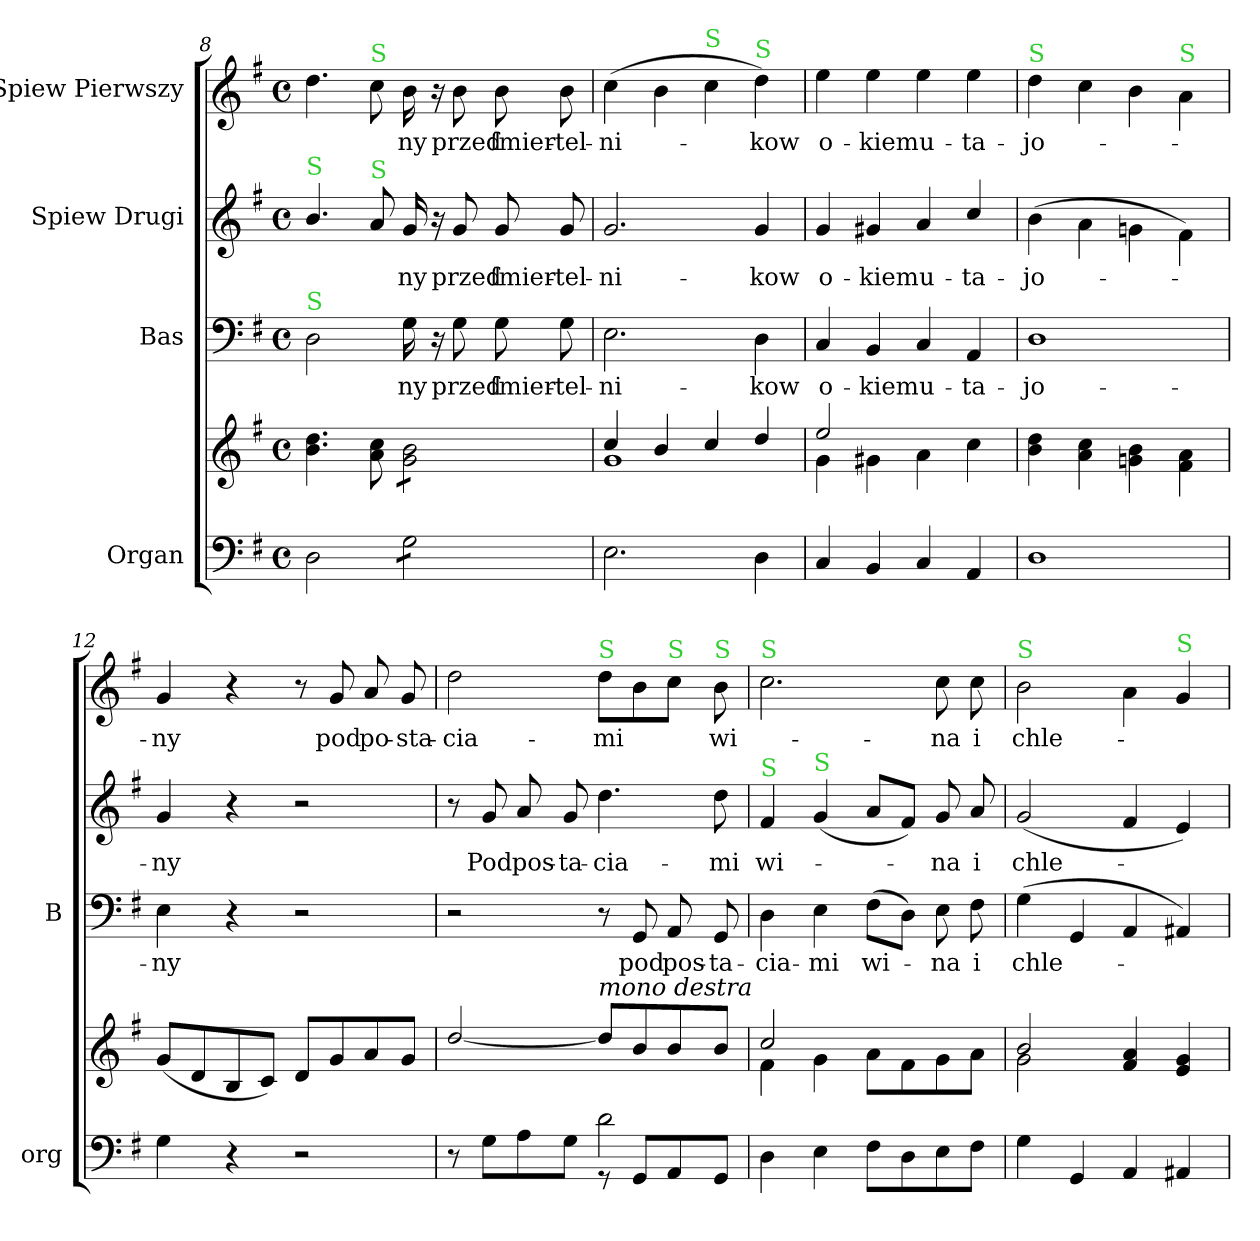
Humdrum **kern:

**kern	**kern	**kern	**text	**kern	**text	**kern	**text
*part4	*part4	*part3	*part3	*part2	*part2	*part1	*part1
*staff5	*staff4	*staff3	*staff3	*staff2	*staff2	*staff1	*staff1
*I"Organ	*	*I"Bas	*	*I"Spiew Drugi	*	*I"Spiew Pierwszy	*
*I'org	*	*I'B	*	*	*	*	*
*clefF4	*clefG2	*clefF4	*	*clefG2	*	*clefG2	*
*k[f#]	*k[f#]	*k[f#]	*	*k[f#]	*	*k[f#]	*
*e:	*e:	*e:	*	*e:	*	*e:	*
*M4/4	*M4/4	*M4/4	*	*M4/4	*	*M4/4	*
*met(c)	*met(c)	*met(c)	*	*met(c)	*	*met(c)	*
=8	=8	=8	=8	=8	=8	=8	=8
!	!	!	!	!LO:TX:a:color=limegreen:t=S	!	!	!
!	!	!LO:TX:a:color=limegreen:t=S	!	!	!	!	!
2D\	4.b\ 4.dd\	2D\	.	4.b/	.	4.dd\	.
!	!	!	!	!	!	!LO:TX:a:color=limegreen:t=S	!
!	!	!	!	!LO:TX:a:color=limegreen:t=S	!	!	!
.	8a\ 8cc\	.	.	8a/	.	8cc\	.
*tremolo	*	*	*	*	*	*	*
*	*tremolo	*	*	*	*	*	*
8G\L	8g\ 8b\L	16G\	-ny	16g/	-ny	16b\	-ny
.	.	16r	.	16r	.	16r	.
8G\	8g\ 8b\	8G\	przed	8g/	przed	8b\	przed
8G\	8g\ 8b\	8G\	ſmier-	8g/	ſmier-	8b\	ſmier-
8G\J	8g\ 8b\J	8G\	-tel-	8g/	-tel-	8b\	-tel-
*	*Xtremolo	*	*	*	*	*	*
*Xtremolo	*	*	*	*	*	*	*
=9	=9	=9	=9	=9	=9	=9	=9
*	*^	*	*	*	*	*	*
2.E\	4cc/	1g	2.E\	-ni-	2.g/	-ni-	(>4cc\	-ni-
.	4b/	.	.	.	.	.	4b\	.
!	!	!	!	!	!	!	!LO:TX:a:color=limegreen:t=S	!
.	4cc/	.	.	.	.	.	4cc\	.
!	!	!	!	!	!	!	!LO:TX:a:color=limegreen:t=S	!
4D\	4dd/	.	4D\	-kow	4g/	-kow	4dd\)	-kow
=10	=10	=10	=10	=10	=10	=10	=10	=10
4C/	2ee/	4g\	4C/	o-	4g/	o-	4ee\	o-
4BB/	.	4g#X\	4BB/	-kiem	4g#X/	-kiem	4ee\	-kiem
4C/	2ryy	4a\	4C/	u-	4a/	u-	4ee\	u-
4AA/	.	4cc\	4AA/	-ta-	4cc/	-ta-	4ee\	-ta-
=11	=11	=11	=11	=11	=11	=11	=11	=11
!	!	!	!	!	!	!	!LO:TX:a:color=limegreen:t=S	!
*	*v	*v	*	*	*	*	*	*
1D	4b\ 4dd\	1D	-jo-	(>4b\	-jo-	4dd\	-jo-
.	4a\ 4cc\	.	.	4a\	.	4cc\	.
.	4gn\ 4b\	.	.	4gn\	.	4b\	.
!	!	!	!	!	!	!LO:TX:a:color=limegreen:t=S	!
.	4f#\ 4a\	.	.	4f#\)	.	4a\	.
=12	=12	=12	=12	=12	=12	=12	=12
4G\	(<8g/L	4E\	-ny	4g/	-ny	4g/	-ny
.	8d/	.	.	.	.	.	.
4r	8B/	4r	.	4r	.	4r	.
.	8c/J)	.	.	.	.	.	.
2r	8d/L	2r	.	2r	.	8r	.
.	8g/	.	.	.	.	8g/	pod
.	8a/	.	.	.	.	8a/	po-
.	8g/J	.	.	.	.	8g/	-sta-
=13	=13	=13	=13	=13	=13	=13	=13
*^	*	*	*	*	*	*	*
8r	2rEEyy	[2dd/	2r	.	8r	.	2dd\	-cia-
8G\L	.	.	.	.	8g/	Pod	.	.
8A\	.	.	.	.	8a/	pos-	.	.
8G\J	.	.	.	.	8g/	-ta-	.	.
!	!	!	!	!	!	!	!LO:TX:a:color=limegreen:t=S	!
!	!	!LO:TX:a:i:t=mono destra	!	!	!	!	!	!
8rGG	2d\	8dd/L]	8r	.	4.dd\	-cia-	8dd\L	-mi
8GG/L	.	8b/	8GG/	pod	.	.	8b\	.
!	!	!	!	!	!	!	!LO:TX:a:color=limegreen:t=S	!
8AA/	.	8b/	8AA/	pos-	.	.	8cc\J	.
!	!	!	!	!	!	!	!LO:TX:a:color=limegreen:t=S	!
8GG/J	.	8b/J	8GG/	-ta-	8dd\	-mi	8b\	wi-
*v	*v	*	*	*	*	*	*	*
=14	=14	=14	=14	=14	=14	=14	=14
*	*^	*	*	*	*	*	*
!	!	!	!	!	!	!	!LO:TX:a:color=limegreen:t=S	!
!	!	!	!	!	!LO:TX:a:color=limegreen:t=S	!	!	!
4D\	2cc/	4f#\	4D\	-cia-	4f#/	wi-	2.cc\	.
!	!	!	!	!	!LO:TX:a:color=limegreen:t=S	!	!	!
4E\	.	4g\	4E\	-mi	(<4g/	.	.	.
8F#\L	2ryy	8a\L	(>8F#\L	wi-	8a/L	.	.	.
8D\	.	8f#\	8D\J)	.	8f#/J)	.	.	.
8E\	.	8g\	8E\	-na	8g/	-na	8cc\	-na
8F#\J	.	8a\J	8F#\	i	8a/	i	8cc\	i
=15	=15	=15	=15	=15	=15	=15	=15	=15
!	!	!	!	!	!	!	!LO:TX:a:color=limegreen:t=S	!
4G\	2b/	2g\	(>4G\	chle-	(<2g/	chle-	2b\	chle-
4GG/	.	.	4GG/	.	.	.	.	.
4AA/	4f#/ 4a/	4ryy	4AA/	.	4f#/	.	4a\	.
!	!	!	!	!	!	!	!LO:TX:a:color=limegreen:t=S	!
4AA#X/	4e/ 4g/	4ryy	4AA#X/)	.	4e/)	.	4g/	.
*	*v	*v	*	*	*	*	*	*
=	=	=	=	=	=	=	=
*-	*-	*-	*-	*-	*-	*-	*-
